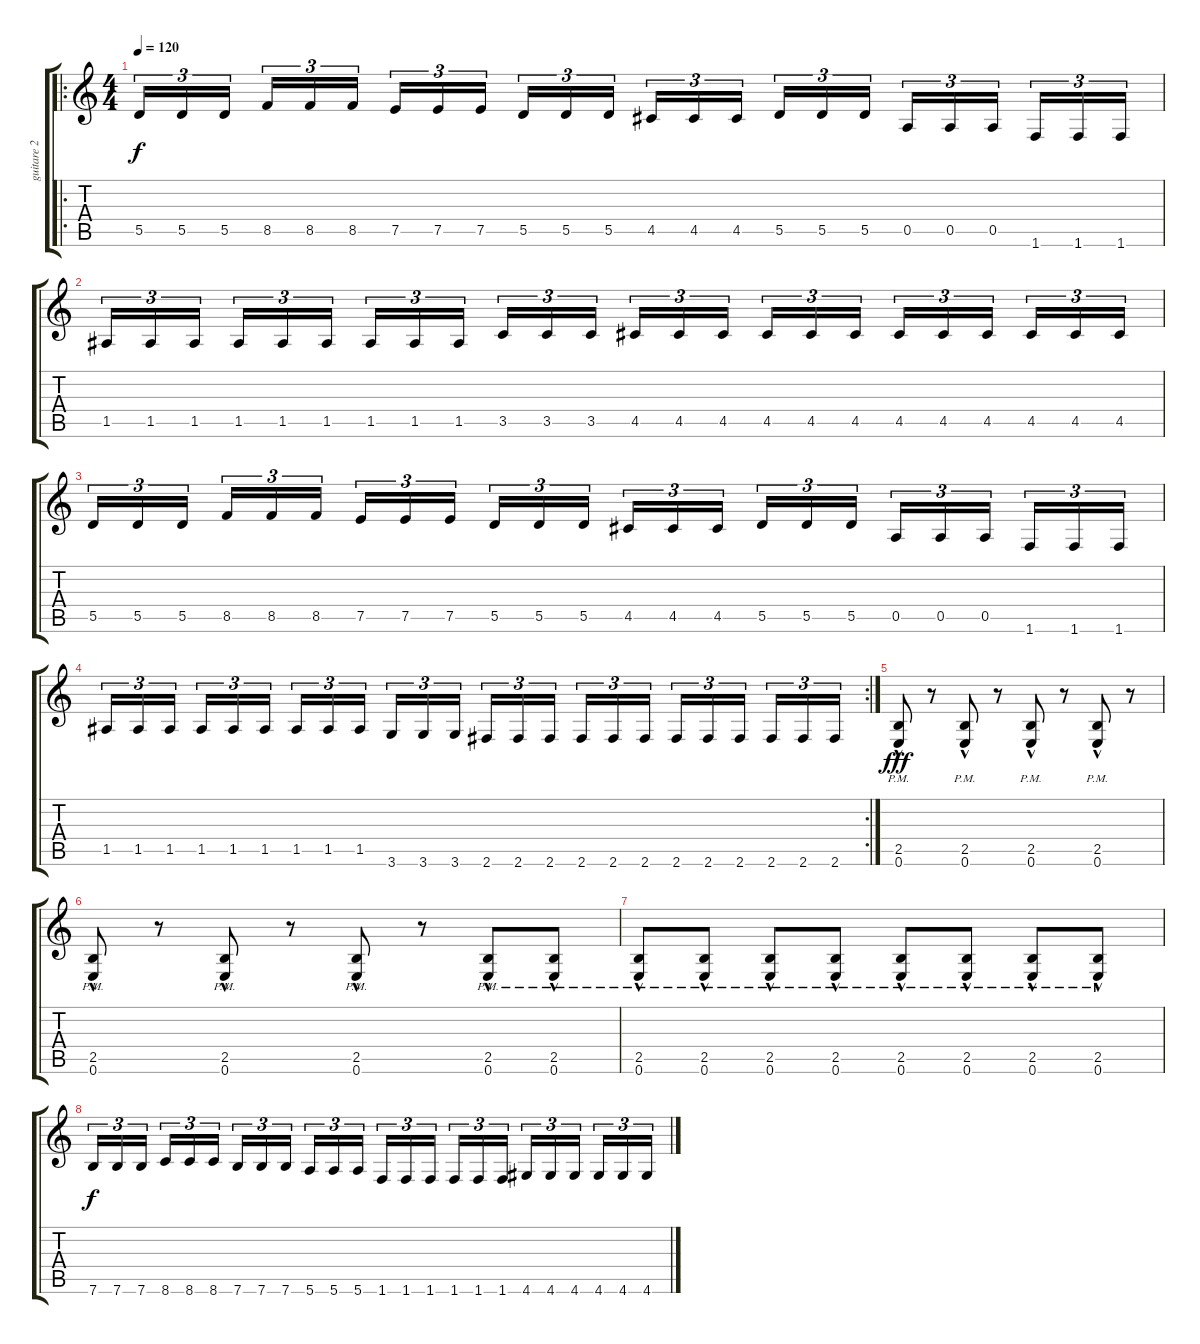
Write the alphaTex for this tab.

\track ("guitare 2" "guitare 2") {instrument distortionguitar}
\staff {score tabs}
\tuning (E4 B3 G3 D3 A2 E2) {hide}
\ro
\ts (4 4)
\tempo 120
\clef g2
\ks c
5.5.16{tu (3 2) dy f} 5.5.16{tu (3 2)} 5.5.16{tu (3 2) beam splitsecondary} 8.5.16{tu (3 2)} 8.5.16{tu (3 2)} 8.5.16{tu (3 2)} 7.5.16{tu (3 2)} 7.5.16{tu (3 2)} 7.5.16{tu (3 2) beam splitsecondary} 5.5.16{tu (3 2)} 5.5.16{tu (3 2)} 5.5.16{tu (3 2)} 4.5.16{tu (3 2)} 4.5.16{tu (3 2)} 4.5.16{tu (3 2) beam splitsecondary} 5.5.16{tu (3 2)} 5.5.16{tu (3 2)} 5.5.16{tu (3 2)} 0.5.16{tu (3 2)} 0.5.16{tu (3 2)} 0.5.16{tu (3 2) beam splitsecondary} 1.6.16{tu (3 2)} 1.6.16{tu (3 2)} 1.6.16{tu (3 2)} |
1.5.16{tu (3 2)} 1.5.16{tu (3 2)} 1.5.16{tu (3 2) beam splitsecondary} 1.5.16{tu (3 2)} 1.5.16{tu (3 2)} 1.5.16{tu (3 2)} 1.5.16{tu (3 2)} 1.5.16{tu (3 2)} 1.5.16{tu (3 2) beam splitsecondary} 3.5.16{tu (3 2)} 3.5.16{tu (3 2)} 3.5.16{tu (3 2)} 4.5.16{tu (3 2)} 4.5.16{tu (3 2)} 4.5.16{tu (3 2) beam splitsecondary} 4.5.16{tu (3 2)} 4.5.16{tu (3 2)} 4.5.16{tu (3 2)} 4.5.16{tu (3 2)} 4.5.16{tu (3 2)} 4.5.16{tu (3 2) beam splitsecondary} 4.5.16{tu (3 2)} 4.5.16{tu (3 2)} 4.5.16{tu (3 2)} |
5.5.16{tu (3 2)} 5.5.16{tu (3 2)} 5.5.16{tu (3 2) beam splitsecondary} 8.5.16{tu (3 2)} 8.5.16{tu (3 2)} 8.5.16{tu (3 2)} 7.5.16{tu (3 2)} 7.5.16{tu (3 2)} 7.5.16{tu (3 2) beam splitsecondary} 5.5.16{tu (3 2)} 5.5.16{tu (3 2)} 5.5.16{tu (3 2)} 4.5.16{tu (3 2)} 4.5.16{tu (3 2)} 4.5.16{tu (3 2) beam splitsecondary} 5.5.16{tu (3 2)} 5.5.16{tu (3 2)} 5.5.16{tu (3 2)} 0.5.16{tu (3 2)} 0.5.16{tu (3 2)} 0.5.16{tu (3 2) beam splitsecondary} 1.6.16{tu (3 2)} 1.6.16{tu (3 2)} 1.6.16{tu (3 2)} |
\rc 2
1.5.16{tu (3 2)} 1.5.16{tu (3 2)} 1.5.16{tu (3 2) beam splitsecondary} 1.5.16{tu (3 2)} 1.5.16{tu (3 2)} 1.5.16{tu (3 2)} 1.5.16{tu (3 2)} 1.5.16{tu (3 2)} 1.5.16{tu (3 2) beam splitsecondary} 3.6.16{tu (3 2)} 3.6.16{tu (3 2)} 3.6.16{tu (3 2)} 2.6.16{tu (3 2)} 2.6.16{tu (3 2)} 2.6.16{tu (3 2) beam splitsecondary} 2.6.16{tu (3 2)} 2.6.16{tu (3 2)} 2.6.16{tu (3 2)} 2.6.16{tu (3 2)} 2.6.16{tu (3 2)} 2.6.16{tu (3 2) beam splitsecondary} 2.6.16{tu (3 2)} 2.6.16{tu (3 2)} 2.6.16{tu (3 2)} |
(2.5{hac pm} 0.6{hac pm}).8{dy fff} r.8 (2.5{hac pm} 0.6{hac pm}).8 r.8 (2.5{hac pm} 0.6{hac pm}).8 r.8 (2.5{hac pm} 0.6{hac pm}).8 r.8 |
(2.5{hac pm} 0.6{hac pm}).8 r.8 (2.5{hac pm} 0.6{hac pm}).8 r.8 (2.5{hac pm} 0.6{hac pm}).8 r.8 (2.5{hac pm} 0.6{hac pm}).8 (2.5{hac pm} 0.6{hac pm}).8 |
(2.5{hac pm} 0.6{hac pm}).8 (2.5{hac pm} 0.6{hac pm}).8 (2.5{hac pm} 0.6{hac pm}).8 (2.5{hac pm} 0.6{hac pm}).8 (2.5{hac pm} 0.6{hac pm}).8 (2.5{hac pm} 0.6{hac pm}).8 (2.5{hac pm} 0.6{hac pm}).8 (2.5{hac pm} 0.6{hac pm}).8 |
7.6.16{tu (3 2) dy f} 7.6.16{tu (3 2)} 7.6.16{tu (3 2) beam splitsecondary} 8.6.16{tu (3 2)} 8.6.16{tu (3 2)} 8.6.16{tu (3 2)} 7.6.16{tu (3 2)} 7.6.16{tu (3 2)} 7.6.16{tu (3 2) beam splitsecondary} 5.6.16{tu (3 2)} 5.6.16{tu (3 2)} 5.6.16{tu (3 2)} 1.6.16{tu (3 2)} 1.6.16{tu (3 2)} 1.6.16{tu (3 2) beam splitsecondary} 1.6.16{tu (3 2)} 1.6.16{tu (3 2)} 1.6.16{tu (3 2)} 4.6.16{tu (3 2)} 4.6.16{tu (3 2)} 4.6.16{tu (3 2) beam splitsecondary} 4.6.16{tu (3 2)} 4.6.16{tu (3 2)} 4.6.16{tu (3 2)}
